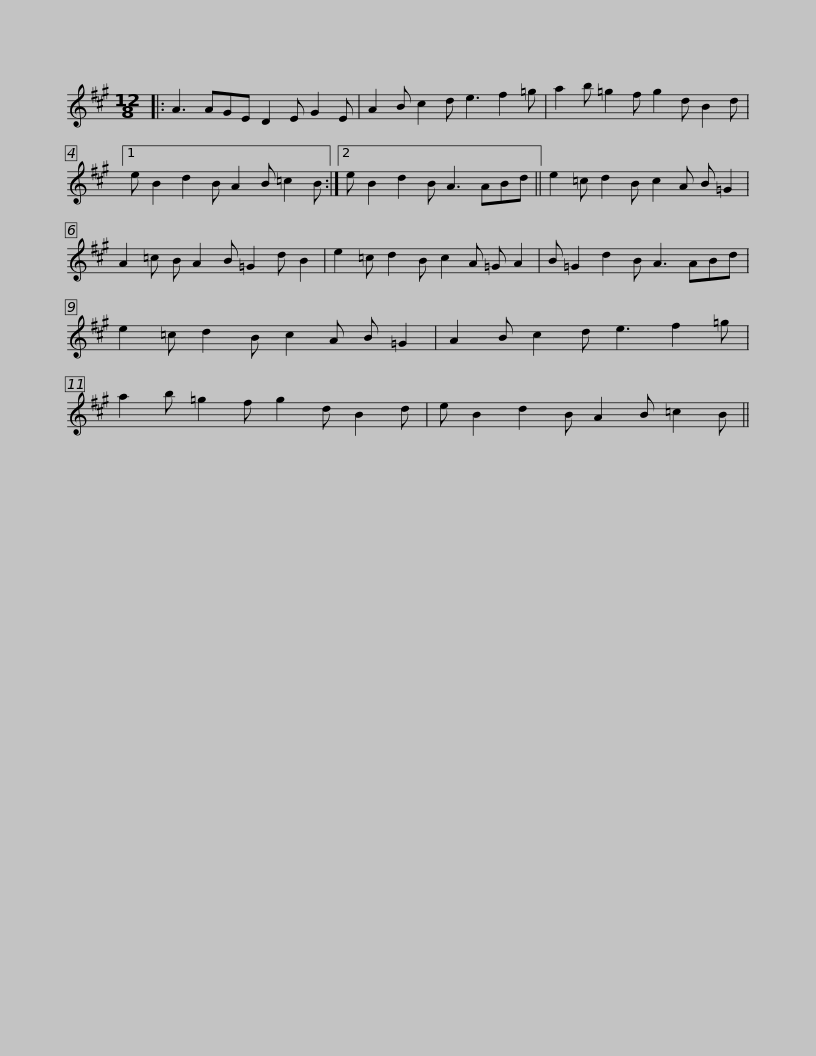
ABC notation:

X:1
L:1/8
M:12/8
I:linebreak $
K:A
V:1 treble
V:1
|: A3 AGE D2 E G2 E | A2 B c2 d e3 f2 =g | a2 b =g2 f g2 d B2 d |1 e B2 d2 B A2 B =c2 B :|2$ e B2 d2 B A3 ABd || %5
 e2 =c d2 B c2 A B =G2 | A2 =c B A2 B =G2 d B2 | e2 =c d2 B c2 A =G A2 |$ B =G2 d2 B A3 ABd | e2 =c d2 B c2 A B =G2 | %10
 A2 B c2 d e3 f2 =g | a2 b =g2 f g2 d B2 d |$ e B2 d2 B A2 B =c2 B || %13
